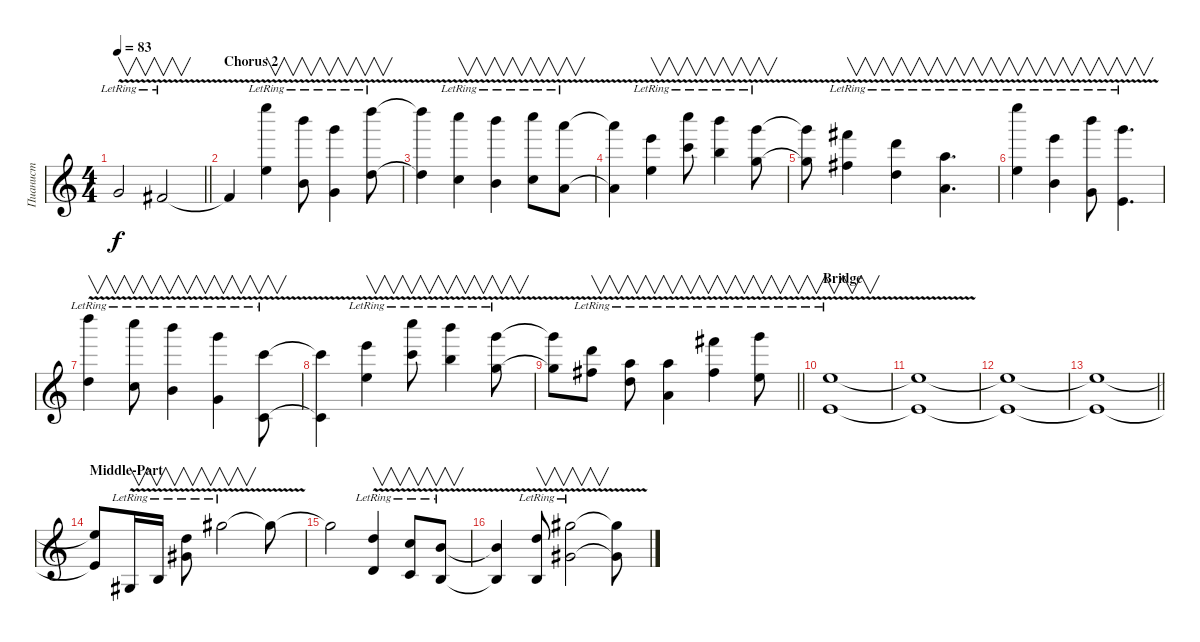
\track ("Пианист" "Пианист") {instrument electricpiano1}
\staff {score}
\tuning (E5 B4 G4 D4 A3 E3) {hide}
\ts (4 4)
\tempo 83
\clef g2
\barLineRight lightlight
\ks c
10.5{v lr}.2{v dy f} 9.5{v lr}.2{v} |
\section ("" "Chorus 2")
9.5{t}.4 (24.1 5.2{v lr}).4{v} (19.1 4.3{v lr}).8{v} (20.2 5.4{v lr}).4{v} (22.1{lr} 3.2{v lr}).8{v} |
(22.1{t} 3.2{t}).4 (20.1 1.2{v lr}).4{v} (19.1 0.2{v lr}).4{v} (20.1 1.2{v lr}).8{v} (22.2 2.3{v lr}).8{v} |
(22.2{t} 2.3{t}).4 (0.1{v lr} 21.3).4{v} (20.1 13.2{v lr}).8{v} (19.1 12.2{v lr}).4{v} (15.1 8.2{v lr}).8{v} |
(15.1{t} 8.2{t}).8 (19.2 11.3{v lr}).4{v} (19.3 12.4{v lr}).4{v} (14.3 7.4{v lr}).4{v d} |
(24.1 5.2{v lr}).4{v} (0.2{v lr} 21.3).4{v} (19.1 0.3{v lr}).8{v} (20.2 2.4{v lr}).4{v d} |
(22.1 3.2{v lr}).4{v} (20.1 1.2{v lr}).8{v} (19.1 0.2{v lr}).4{v} (20.2 0.3{v lr}).4{v} (17.3 3.5{v lr}).8{v} |
(17.3{t} 3.5{t}).4 (0.1{v lr} 21.3).4{v} (20.1 13.2{v lr}).8{v} (19.1 12.2{v lr}).4{v} (15.1 8.2{v lr}).8{v} |
\barLineRight lightlight
(15.1{t} 8.2{t}).8 (7.2{v lr} 19.3).8{v} (3.2{v lr} 14.3).8{v} (10.2 7.4{v lr}).4{v} (14.1 7.2{v lr}).4{v} (15.1 5.2{v lr}).8{v} |
\section ("" "Bridge")
(0.1{v lr} 2.4).1{v} |
(0.1{t} 2.4{t}).1 |
(0.1{t} 2.4{t}).1 |
\barLineRight lightlight
(0.1{t} 2.4{t}).1 |
\section ("" "Middle-Part")
(0.1{t} 2.4{t}).8 4.6{v lr}.16{v} 2.5{v lr}.16{v} (3.2{v lr} 1.3{v lr}).8{v} 4.1{v lr}.2{v} 4.1{t}.8 |
4.1{t}.2 (3.2{v lr} 0.4{v lr}).4{v} (1.2{v lr} 3.5{v lr}).8{v} (0.2{v lr} 2.5{v lr}).8{v} |
(0.2{t} 2.5{t}).4 (3.2{v lr} 2.5{v lr}).8{v} (4.1{v lr} 1.3{v lr}).2{v} (4.1{t} 1.3{t}).8
